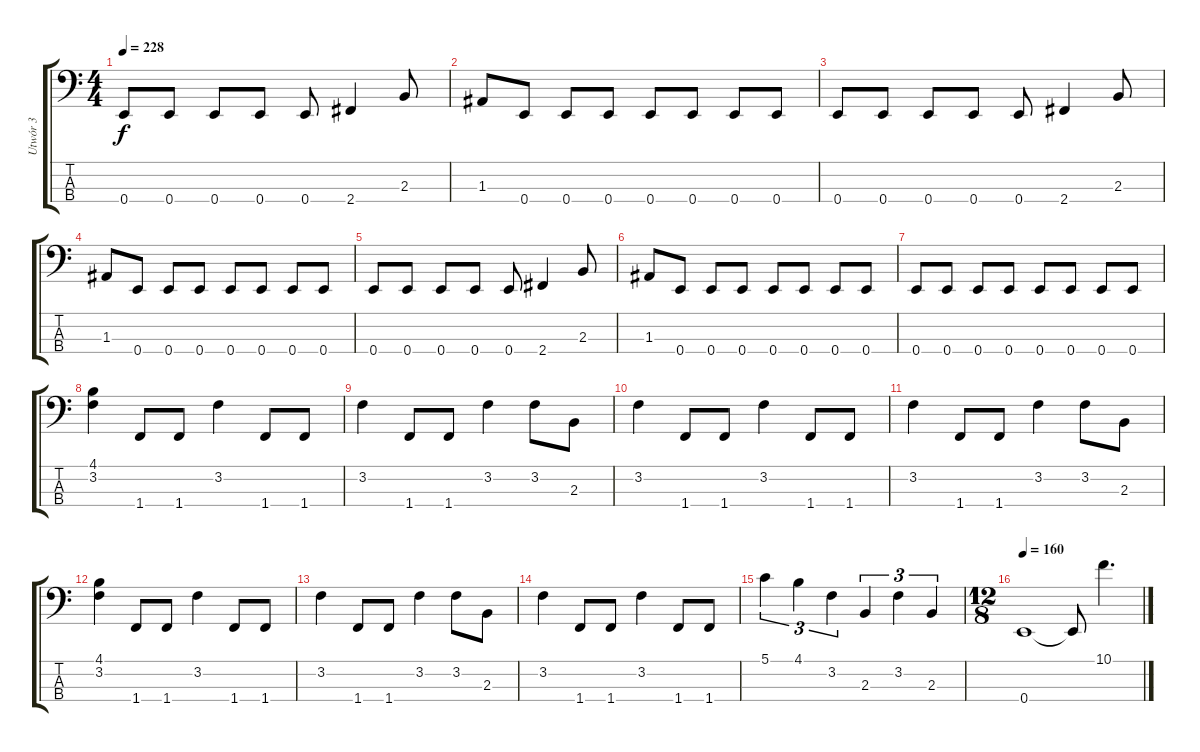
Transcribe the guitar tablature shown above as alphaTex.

\track ("Utwór 3" "Utwór 3") {instrument electricbassfinger}
\staff {score tabs}
\tuning (G2 D2 A1 E1) {hide}
\ts (4 4)
\tempo 228
\clef f4
\ks c
0.4.8{dy f} 0.4.8 0.4.8 0.4.8 0.4.8 2.4.4 2.3.8 |
1.3.8 0.4.8 0.4.8 0.4.8 0.4.8 0.4.8 0.4.8 0.4.8 |
0.4.8 0.4.8 0.4.8 0.4.8 0.4.8 2.4.4 2.3.8 |
1.3.8 0.4.8 0.4.8 0.4.8 0.4.8 0.4.8 0.4.8 0.4.8 |
0.4.8 0.4.8 0.4.8 0.4.8 0.4.8 2.4.4 2.3.8 |
1.3.8 0.4.8 0.4.8 0.4.8 0.4.8 0.4.8 0.4.8 0.4.8 |
0.4.8 0.4.8 0.4.8 0.4.8 0.4.8 0.4.8 0.4.8 0.4.8 |
(4.1 3.2).4 1.4.8 1.4.8 3.2.4 1.4.8 1.4.8 |
3.2.4 1.4.8 1.4.8 3.2.4 3.2.8 2.3.8 |
3.2.4 1.4.8 1.4.8 3.2.4 1.4.8 1.4.8 |
3.2.4 1.4.8 1.4.8 3.2.4 3.2.8 2.3.8 |
(4.1 3.2).4 1.4.8 1.4.8 3.2.4 1.4.8 1.4.8 |
3.2.4 1.4.8 1.4.8 3.2.4 3.2.8 2.3.8 |
3.2.4 1.4.8 1.4.8 3.2.4 1.4.8 1.4.8 |
5.1.4{tu (3 2)} 4.1.4{tu (3 2)} 3.2.4{tu (3 2)} 2.3.4{tu (3 2)} 3.2.4{tu (3 2)} 2.3.4{tu (3 2)} |
\ts (12 8)
\tempo 160
0.4.1 0.4{t}.8 10.1.4{d}
